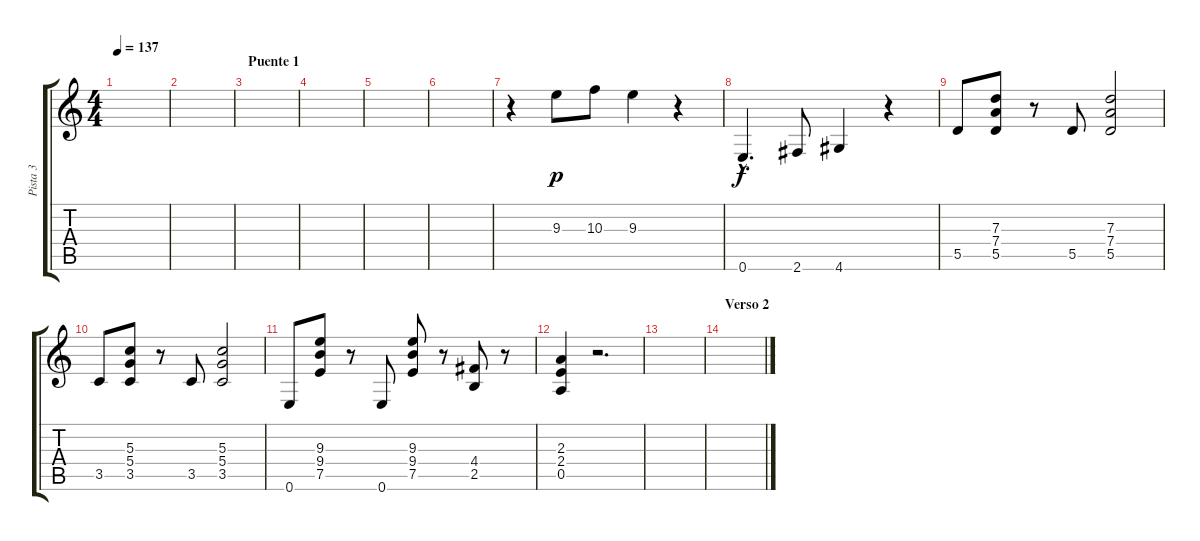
\track ("Pista 3" "Pista 3") {instrument acousticguitarnylon}
\staff {score tabs}
\tuning (E4 B3 G3 D3 A2 E2) {hide}
\ts (4 4)
\tempo 137
\clef g2
\ks c
|
|
\section ("" "Puente 1")
|
|
|
|
r.4 9.3.8{dy p} 10.3.8 9.3.4 r.4 |
0.6{hac}.4{d dy f} 2.6.8 4.6.4 r.4 |
\section ("" "")
5.5.8 (7.3 7.4 5.5).8 r.8 5.5.8 (7.3 7.4 5.5).2 |
3.5.8 (5.3 5.4 3.5).8 r.8 3.5.8 (5.3 5.4 3.5).2 |
0.6.8 (9.3 9.4 7.5).8 r.8 0.6.8 (9.3 9.4 7.5).8 r.8 (4.4 2.5).8 r.8 |
(2.3 2.4 0.5).4 r.2{d} |
|
\section ("" "Verso 2")
